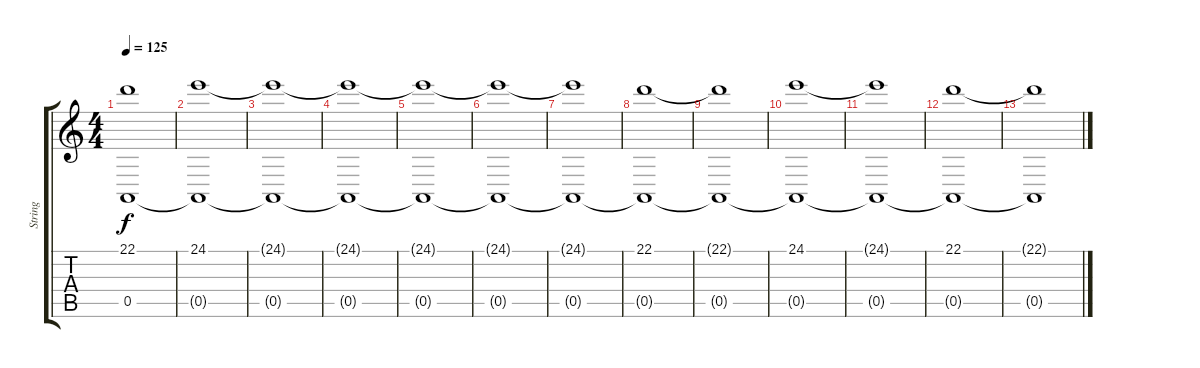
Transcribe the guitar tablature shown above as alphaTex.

\track ("String" "String") {instrument stringensemble1}
\staff {score tabs}
\tuning (E4 B3 G3 D3 A2 E2) {hide}
\ts (4 4)
\tempo 125
\clef g2
\ks c
(22.1{t} 0.5{t}).1{dy f} |
(24.1 0.5{t}).1 |
(24.1{t} 0.5{t}).1 |
(24.1{t} 0.5{t}).1 |
(24.1{t} 0.5{t}).1 |
(24.1{t} 0.5{t}).1 |
(24.1{t} 0.5{t}).1 |
(22.1 0.5{t}).1 |
(22.1{t} 0.5{t}).1 |
(24.1 0.5{t}).1 |
(24.1{t} 0.5{t}).1 |
(22.1 0.5{t}).1 |
(22.1{t} 0.5{t}).1
